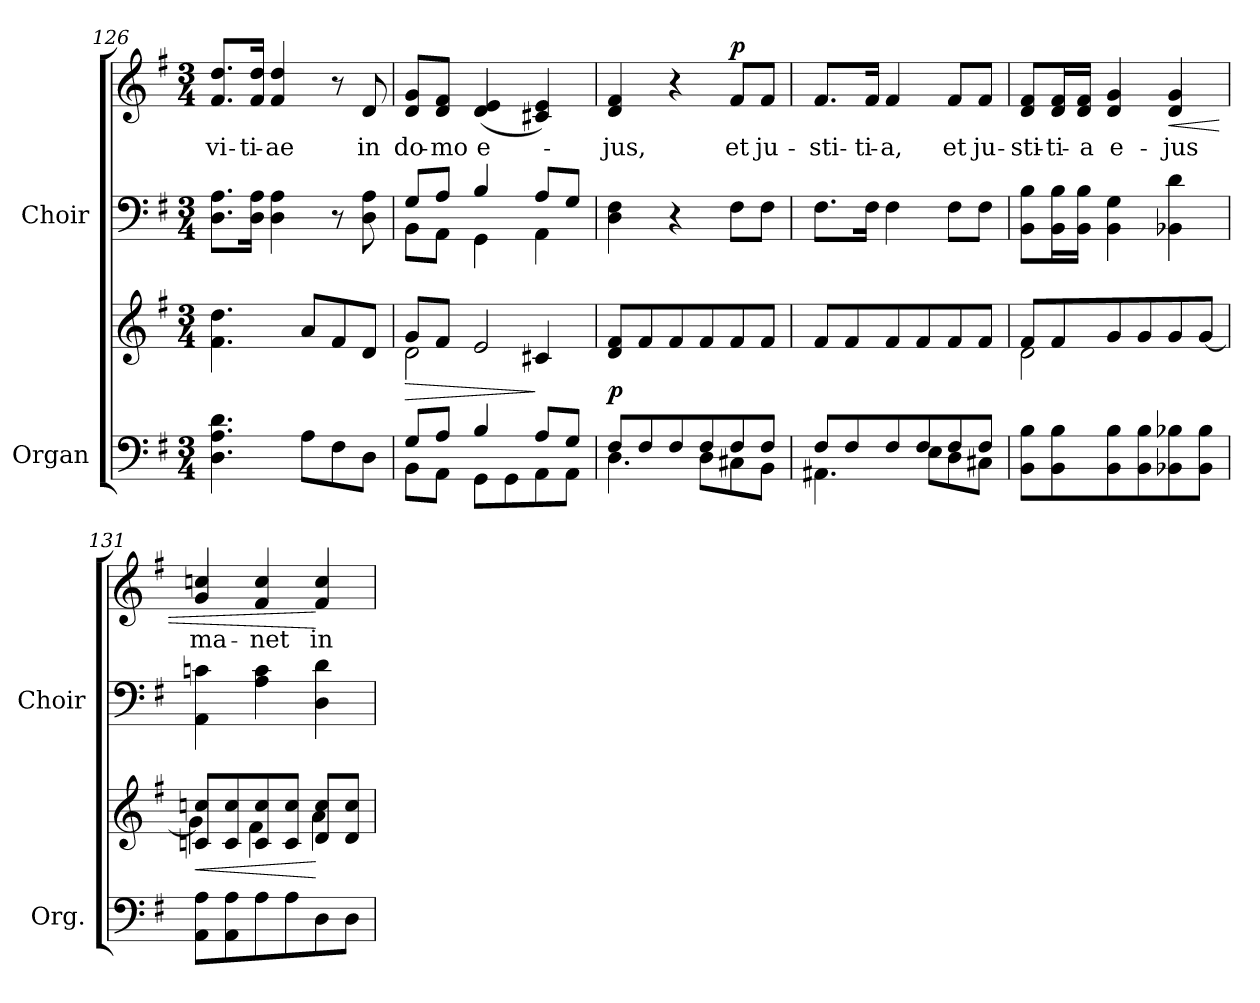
**kern	**kern	**dynam	**kern	**kern	**text	**dynam
*part2	*part2	*part2	*part1	*part1	*part1	*part1
*staff4	*staff3	*staff3/4	*staff2	*staff1	*staff1	*staff1/2
*I"Organ	*	*	*I"Choir	*	*	*
*I'Org.	*	*	*I'Choir	*	*	*
*clefF4	*clefG2	*	*clefF4	*clefG2	*	*
*k[f#]	*k[f#]	*	*k[f#]	*k[f#]	*	*
*G:	*G:	*	*G:	*G:	*	*
*M3/4	*M3/4	*	*M3/4	*M3/4	*	*
=126	=126	=126	=126	=126	=126	=126
!	!	!	!	!	!LO:LY:b:color=#000000	!
4.Di\ 4.Ai 4.di	4.f#i\ 4.ddi	.	8.Di\ 8.AiL	8.f#i/ 8.ddiL	-vi-	.
!	!	!	!	!	!LO:LY:b:color=#000000	!
.	.	.	16Di\ 16AiJk	16f#i/ 16ddiJk	-ti-	.
!	!	!	!	!	!LO:LY:b:color=#000000	!
.	.	.	4Di\ 4Ai	4f#i/ 4ddi	-ae	.
8Ai\L	8ai/L	.	.	.	.	.
8F#i\	8f#i/	.	8r	8r	.	.
!	!	!	!	!	!LO:LY:b:color=#000000	!
8Di\J	8di/J	.	8Di\ 8Ai	8di/	in	.
=127	=127	=127	=127	=127	=127	=127
*^	*^	*	*	*	*	*
!	!	!	!	!LO:HP:b	!	!	!	!
*	*	*	*	*	*^	*	*	*
!	!	!	!	!	!	!	!	!LO:LY:b:color=#000000	!
8Gi/L	8BBi\L	8gi/L	2di\	>	8Gi/L	8BBi\L	8di/ 8giL	do-	.
!	!	!	!	!	!	!	!	!LO:LY:b:color=#000000	!
8Ai/J	8AAi\J	8f#i/J	.	.	8Ai/J	8AAi\J	8di/ 8f#iJ	-mo	.
!	!	!	!	!	!	!	!	!LO:LY:b:color=#000000	!
4Bi/	8GGi\L	2ei/	.	.	4Bi/	4GGi\	(4di/ 4ei	e-	.
.	8GGi\	.	.	.	.	.	.	.	.
8Ai/L	8AAi\	.	4c#Xi/	]	8Ai/L	4AAi\	4c#Xi/ 4ei)	.	.
8Gi/J	8AAi\J	.	.	.	8Gi/J	.	.	.	.
*	*	*v	*v	*	*	*	*	*	*
*	*	*	*	*v	*v	*	*	*
!!LO:LB:g=z
=128	=128	=128	=128	=128	=128	=128	=128
!	!	!	!	!	!	!LO:LY:b:color=#000000	!
8F#i/L	4.Di\	8di/ 8f#iL	p	4Di\ 4F#i	4di/ 4f#i	-jus,	.
8F#i/	.	8f#i/	.	.	.	.	.
8F#i/	.	8f#i/	.	4r	4r	.	.
8F#i/	8Di\L	8f#i/	.	.	.	.	.
!	!	!	!	!	!	!LO:LY:b:color=#000000	!
8F#i/	8C#Xi\	8f#i/	.	8F#i\L	8f#i/L	et	p
!	!	!	!	!	!	!LO:LY:b:color=#000000	!
8F#i/J	8BBi\J	8f#i/J	.	8F#i\J	8f#i/J	ju-	.
=129	=129	=129	=129	=129	=129	=129	=129
!	!	!	!	!	!	!LO:LY:b:color=#000000	!
8F#i/L	4.AA#Xi\	8f#i/L	.	8.F#i\L	8.f#i/L	-sti-	.
8F#i/	.	8f#i/	.	.	.	.	.
!	!	!	!	!	!	!LO:LY:b:color=#000000	!
.	.	.	.	16F#i\Jk	16f#i/Jk	-ti-	.
!	!	!	!	!	!	!LO:LY:b:color=#000000	!
8F#i/	.	8f#i/	.	4F#i\	4f#i/	-a,	.
8F#i/	8Ei\L	8f#i/	.	.	.	.	.
!	!	!	!	!	!	!LO:LY:b:color=#000000	!
8F#i/	8Di\	8f#i/	.	8F#i\L	8f#i/L	et	.
!	!	!	!	!	!	!LO:LY:b:color=#000000	!
8F#i/J	8C#Xi\J	8f#i/J	.	8F#i\J	8f#i/J	ju-	.
*v	*v	*	*	*	*	*	*
=130	=130	=130	=130	=130	=130	=130
*	*^	*	*	*	*	*
*^	*	*	*	*	*	*	*
!	!	!	!	!	!	!	!LO:LY:b:color=#000000	!
*v	*v	*	*	*	*	*	*	*
8BBi\ 8BiL	8f#i/L	2di\	.	8BBi\ 8BiL	8di/ 8f#iL	-sti-	.
!	!	!	!	!	!	!LO:LY:b:color=#000000	!
8BBi\ 8Bi	8f#i/	.	.	16BBi\ 16BiL	16di/ 16f#iL	-ti-	.
!	!	!	!	!	!	!LO:LY:b:color=#000000	!
.	.	.	.	16BBi\ 16BiJJ	16di/ 16f#iJJ	-a	.
!	!	!	!	!	!	!LO:LY:b:color=#000000	!
8BBi\ 8Bi	8gi/	.	.	4BBi\ 4Gi	4di/ 4gi	e-	.
8BBi\ 8Bi	8gi/	.	.	.	.	.	.
!	!	!	!	!	!	!LO:LY:b:color=#000000	!LO:HP:b
8BB-Xi\ 8B-Xi	8gi/	4ryy	.	4BB-Xi\ 4di	4di/ 4gi	-jus	<
8BB-i\ 8B-iJ	[8gi/J	.	.	.	.	.	.
=131	=131	=131	=131	=131	=131	=131	=131
!	!	!	!LO:HP:b	!	!	!	!
!	!	!	!	!	!	!LO:LY:b:color=#000000	!
8AAi\ 8AiL	8cni/ 8ccniL	4gi\]	<	4AAi\ 4cni	4gi/ 4ccni	ma-	.
8AAi\ 8Ai	8ci/ 8cci	.	.	.	.	.	.
!	!	!	!	!	!	!LO:LY:b:color=#000000	!
8Ai\	8ci/ 8cci	4f#i\	.	4Ai\ 4ci	4f#i/ 4cci	-net	.
8Ai\	8ci/ 8cciJ	.	.	.	.	.	.
!	!	!	!	!	!	!LO:LY:b:color=#000000	!
8Di\	8di/ 8cciL	4ai\	[	4Di\ 4di	4f#i/ 4cci	in	[
8Di\J	8di/ 8cciJ	.	.	.	.	.	.
*	*v	*v	*	*	*	*	*
=	=	=	=	=	=	=
*-	*-	*-	*-	*-	*-	*-
